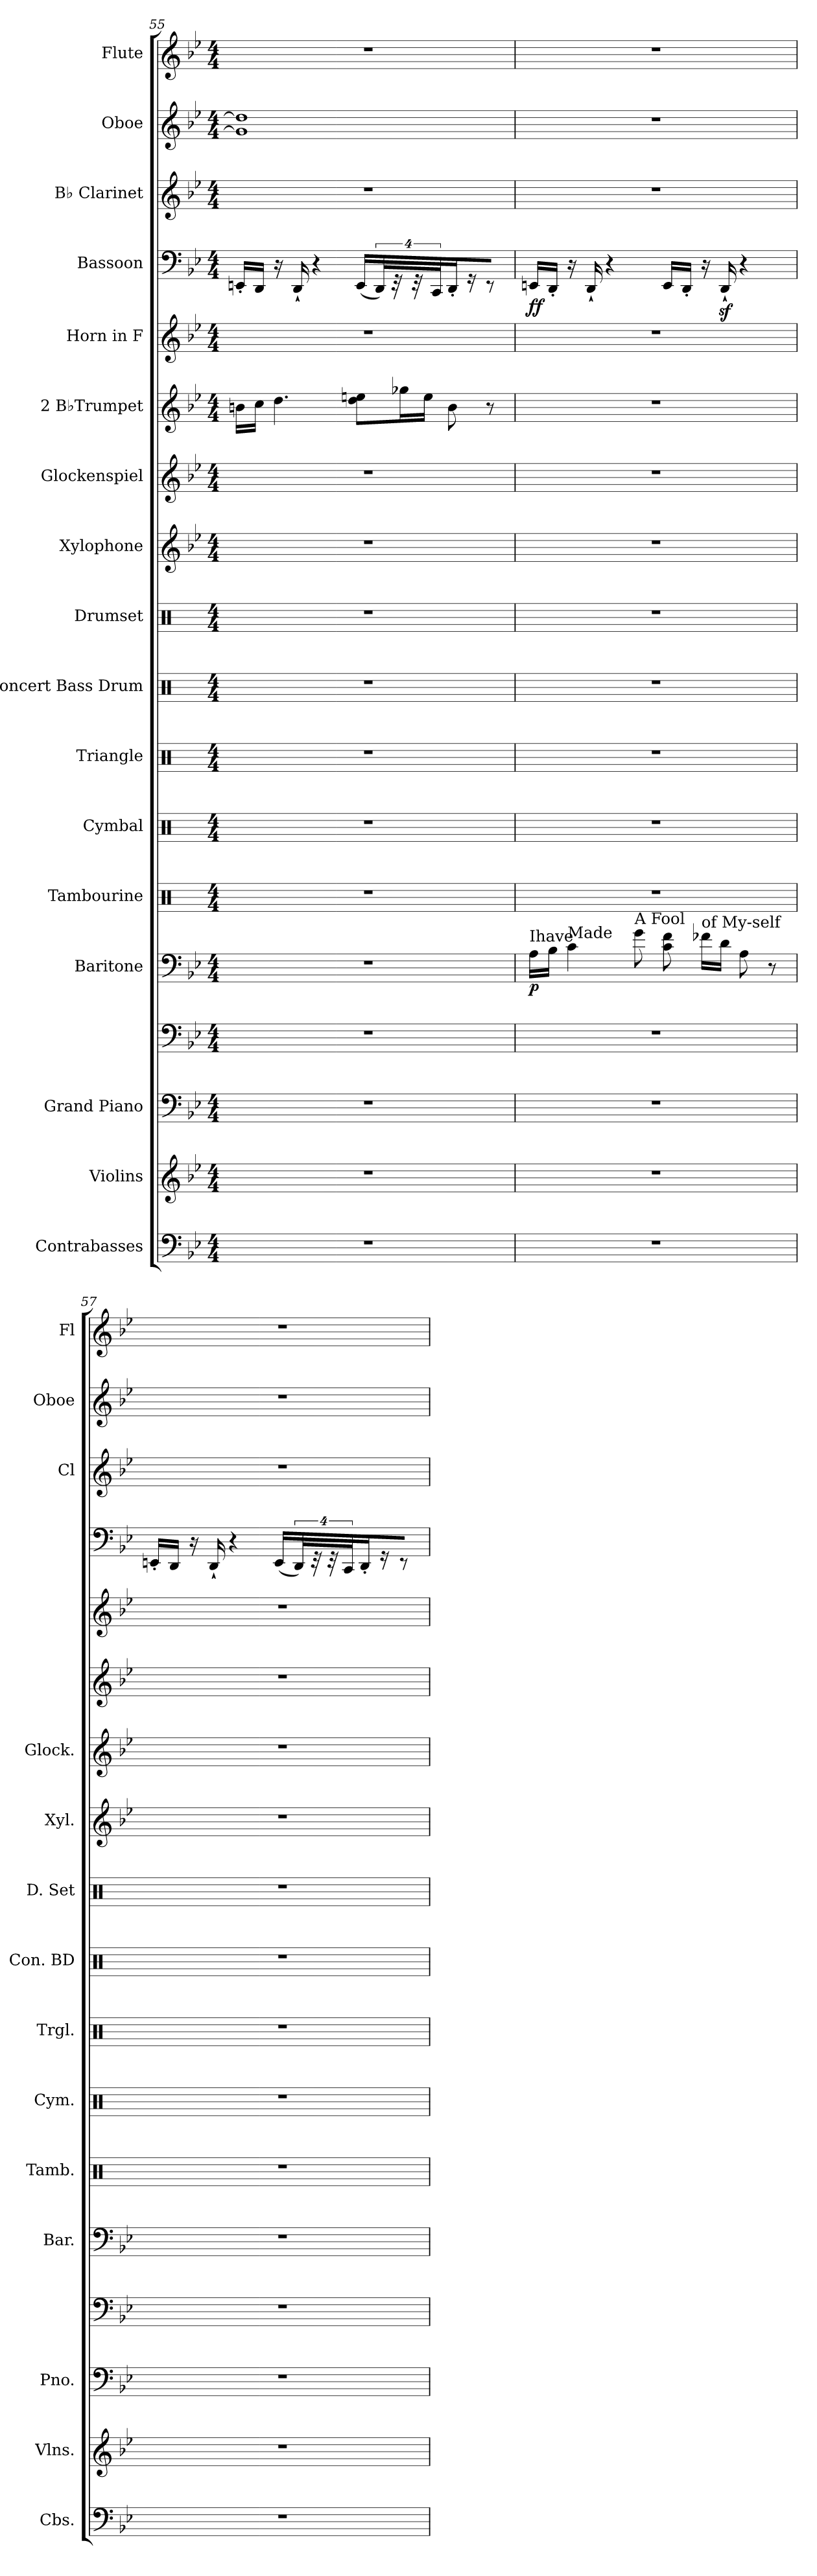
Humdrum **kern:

**kern	**kern	**kern	**kern	**kern	**dynam	**kern	**kern	**kern	**kern	**kern	**kern	**kern	**kern	**kern	**kern	**dynam	**kern	**kern	**kern
*part17	*part16	*part15	*part15	*part14	*part14	*part13	*part12	*part11	*part10	*part9	*part8	*part7	*part6	*part5	*part4	*part4	*part3	*part2	*part1
*staff18	*staff17	*staff16	*staff15	*staff14	*staff14	*staff13	*staff12	*staff11	*staff10	*staff9	*staff8	*staff7	*staff6	*staff5	*staff4	*staff4	*staff3	*staff2	*staff1
*I"Contrabasses	*I"Violins	*I"Grand Piano	*	*I"Baritone	*	*I"Tambourine	*I"Cymbal	*I"Triangle	*I"Concert Bass Drum	*I"Drumset	*I"Xylophone	*I"Glockenspiel	*I"2 B♭Trumpet	*I"Horn in F	*I"Bassoon	*	*I"B♭ Clarinet	*I"Oboe	*I"Flute
*I'Cbs.	*I'Vlns.	*I'Pno.	*	*I'Bar.	*	*I'Tamb.	*I'Cym.	*I'Trgl.	*I'Con. BD	*I'D. Set	*I'Xyl.	*I'Glock.	*	*	*	*	*I'Cl	*I'Oboe	*I'Fl
!!LO:PB:g=z
*clefF4	*clefG2	*clefF4	*clefF4	*clefF4	*	*clefX	*clefX	*clefX	*clefX	*clefX	*clefG2	*clefG2	*clefG2	*clefG2	*clefF4	*	*clefG2	*clefG2	*clefG2
*ITrd7c12	*	*	*	*	*	*	*	*	*	*	*ITrd-7c-12	*ITrd-14c-24	*ITrd1c2	*ITrd4c7	*	*	*ITrd1c2	*	*
*k[b-e-]	*k[b-e-]	*k[b-e-]	*k[b-e-]	*k[b-e-]	*	*k[]	*k[]	*k[]	*k[]	*k[]	*k[b-e-]	*k[b-e-]	*k[b-e-a-d-]	*k[b-e-a-]	*k[b-e-]	*	*k[b-e-a-d-]	*k[b-e-]	*k[b-e-]
*M4/4	*M4/4	*M4/4	*M4/4	*M4/4	*	*M4/4	*M4/4	*M4/4	*M4/4	*M4/4	*M4/4	*M4/4	*M4/4	*M4/4	*M4/4	*	*M4/4	*M4/4	*M4/4
=55	=55	=55	=55	=55	=55	=55	=55	=55	=55	=55	=55	=55	=55	=55	=55	=55	=55	=55	=55
1r	1r	1r	1r	1r	.	1r	1r	1r	1r	1r	1r	1r	16an\LL	1r	16EEn'/LL	.	1r	1g] 1dd]	1r
.	.	.	.	.	.	.	.	.	.	.	.	.	16b-\JJ	.	16DD/JJ	.	.	.	.
.	.	.	.	.	.	.	.	.	.	.	.	.	4.cc\	.	16r	.	.	.	.
.	.	.	.	.	.	.	.	.	.	.	.	.	.	.	16DD`/	.	.	.	.
.	.	.	.	.	.	.	.	.	.	.	.	.	.	.	4r	.	.	.	.
.	.	.	.	.	.	.	.	.	.	.	.	.	8cc\ 8ddn\L	.	(<16EE/LL	.	.	.	.
.	.	.	.	.	.	.	.	.	.	.	.	.	.	.	64%3DD/JJ)	.	.	.	.
.	.	.	.	.	.	.	.	.	.	.	.	.	.	.	64%3r	.	.	.	.
.	.	.	.	.	.	.	.	.	.	.	.	.	16ff-X\L	.	.	.	.	.	.
.	.	.	.	.	.	.	.	.	.	.	.	.	.	.	64%3r	.	.	.	.
.	.	.	.	.	.	.	.	.	.	.	.	.	16dd\JJ	.	.	.	.	.	.
.	.	.	.	.	.	.	.	.	.	.	.	.	.	.	64%3CC/	.	.	.	.
.	.	.	.	.	.	.	.	.	.	.	.	.	8a\	.	16DD'/	.	.	.	.
.	.	.	.	.	.	.	.	.	.	.	.	.	.	.	16r	.	.	.	.
.	.	.	.	.	.	.	.	.	.	.	.	.	8r	.	8r	.	.	.	.
=56	=56	=56	=56	=56	=56	=56	=56	=56	=56	=56	=56	=56	=56	=56	=56	=56	=56	=56	=56
!	!	!	!	!LO:TX:a:t=Ihave	!	!	!	!	!	!	!	!	!	!	!	!	!	!	!
!	!	!	!	!	!LO:DY:b	!	!	!	!	!	!	!	!	!	!	!LO:DY:b	!	!	!
1r	1r	1r	1r	16A\LL	p	1r	1r	1r	1r	1r	1r	1r	1r	1r	16EEn/LL	ff	1r	1r	1r
.	.	.	.	16B-\JJ	.	.	.	.	.	.	.	.	.	.	16DD'/JJ	.	.	.	.
!	!	!	!	!LO:TX:a:t=Made	!	!	!	!	!	!	!	!	!	!	!	!	!	!	!
.	.	.	.	4c\	.	.	.	.	.	.	.	.	.	.	16r	.	.	.	.
.	.	.	.	.	.	.	.	.	.	.	.	.	.	.	16DD`/	.	.	.	.
.	.	.	.	.	.	.	.	.	.	.	.	.	.	.	4r	.	.	.	.
!	!	!	!	!LO:TX:a:t=A Fool	!	!	!	!	!	!	!	!	!	!	!	!	!	!	!
.	.	.	.	8g\	.	.	.	.	.	.	.	.	.	.	.	.	.	.	.
.	.	.	.	8c\ 8f\	.	.	.	.	.	.	.	.	.	.	16EE/LL	.	.	.	.
.	.	.	.	.	.	.	.	.	.	.	.	.	.	.	16DD'/JJ	.	.	.	.
!	!	!	!	!LO:TX:a:t=of My-self	!	!	!	!	!	!	!	!	!	!	!	!	!	!	!
.	.	.	.	16f-X\LL	.	.	.	.	.	.	.	.	.	.	16r	.	.	.	.
.	.	.	.	16d\JJ	.	.	.	.	.	.	.	.	.	.	16DDz<`/	.	.	.	.
.	.	.	.	8A\	.	.	.	.	.	.	.	.	.	.	4r	.	.	.	.
.	.	.	.	8r	.	.	.	.	.	.	.	.	.	.	.	.	.	.	.
=57	=57	=57	=57	=57	=57	=57	=57	=57	=57	=57	=57	=57	=57	=57	=57	=57	=57	=57	=57
1r	1r	1r	1r	1r	.	1r	1r	1r	1r	1r	1r	1r	1r	1r	16EEn'/LL	.	1r	1r	1r
.	.	.	.	.	.	.	.	.	.	.	.	.	.	.	16DD/JJ	.	.	.	.
.	.	.	.	.	.	.	.	.	.	.	.	.	.	.	16r	.	.	.	.
.	.	.	.	.	.	.	.	.	.	.	.	.	.	.	16DD`/	.	.	.	.
.	.	.	.	.	.	.	.	.	.	.	.	.	.	.	4r	.	.	.	.
.	.	.	.	.	.	.	.	.	.	.	.	.	.	.	(<16EE/LL	.	.	.	.
.	.	.	.	.	.	.	.	.	.	.	.	.	.	.	64%3DD/JJ)	.	.	.	.
.	.	.	.	.	.	.	.	.	.	.	.	.	.	.	64%3r	.	.	.	.
.	.	.	.	.	.	.	.	.	.	.	.	.	.	.	64%3r	.	.	.	.
.	.	.	.	.	.	.	.	.	.	.	.	.	.	.	64%3CC/	.	.	.	.
.	.	.	.	.	.	.	.	.	.	.	.	.	.	.	16DD'/	.	.	.	.
.	.	.	.	.	.	.	.	.	.	.	.	.	.	.	16r	.	.	.	.
.	.	.	.	.	.	.	.	.	.	.	.	.	.	.	8r	.	.	.	.
=	=	=	=	=	=	=	=	=	=	=	=	=	=	=	=	=	=	=	=
*-	*-	*-	*-	*-	*-	*-	*-	*-	*-	*-	*-	*-	*-	*-	*-	*-	*-	*-	*-
